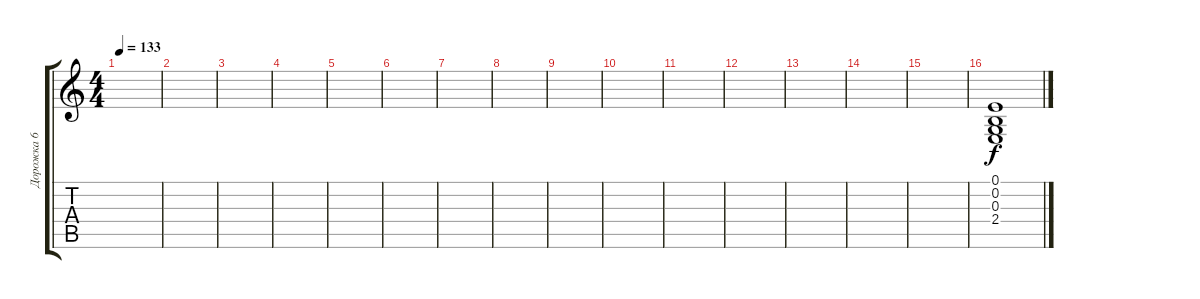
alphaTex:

\track ("Дорожка 6" "Дорожка 6") {instrument stringensemble2}
\staff {score tabs}
\tuning (E4 B3 G3 D3 A2 E2) {hide}
\ts (4 4)
\tempo 133
\clef g2
\ks c
|
|
|
|
|
|
|
|
|
|
|
|
|
|
|
(0.1 0.2 0.3 2.4).1
